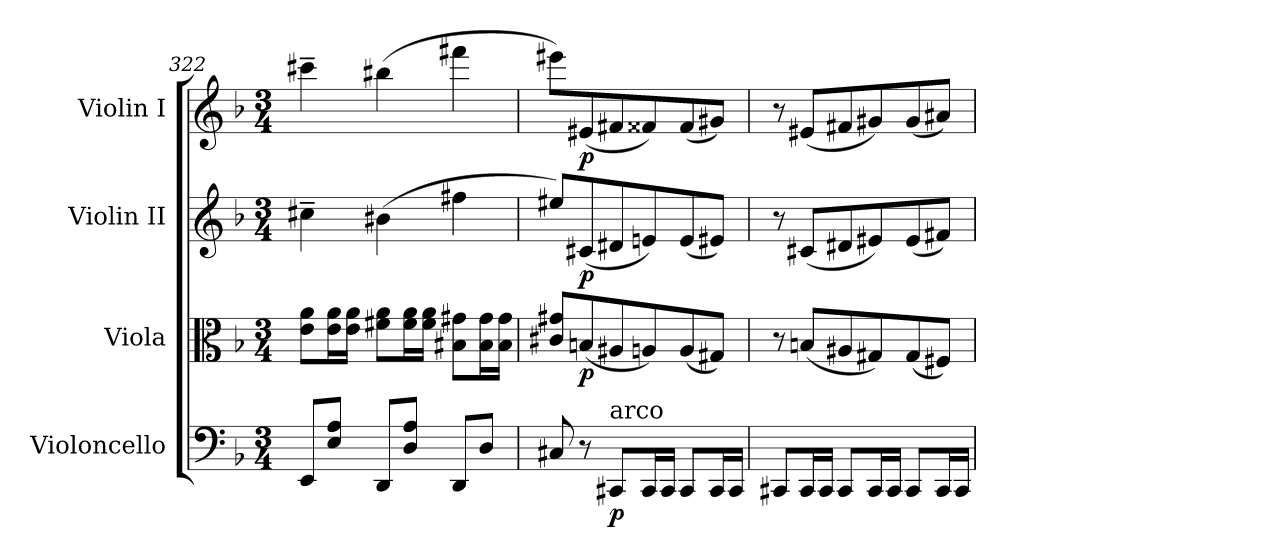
**kern	**dynam	**kern	**dynam	**kern	**dynam	**kern	**dynam
*part4	*part4	*part3	*part3	*part2	*part2	*part1	*part1
*staff4	*staff4	*staff3	*staff3	*staff2	*staff2	*staff1	*staff1
*I"Violoncello	*	*I"Viola	*	*I"Violin II	*	*I"Violin I	*
*I'Vc	*	*I'Vla	*	*I'Vln	*	*I'Vln	*
*clefF4	*	*clefC3	*	*clefG2	*	*clefG2	*
*k[b-]	*	*k[b-]	*	*k[b-]	*	*k[b-]	*
*M3/4	*	*M3/4	*	*M3/4	*	*M3/4	*
=322	=322	=322	=322	=322	=322	=322	=322
8EE/L	.	8e\ 8a\L	.	4cc#X~\	.	4ccc#X~\	.
8E/ 8A/J	.	16e\ 16a\L	.	.	.	.	.
.	.	16e\ 16a\JJ	.	.	.	.	.
8DD/L	.	8f#X\ 8a\L	.	(4b#X\	.	(4bb#X\	.
8D/ 8A/J	.	16f#\ 16a\L	.	.	.	.	.
.	.	16f#\ 16a\JJ	.	.	.	.	.
8DD/L	.	8B#X\ 8g#X\L	.	4ff#X\	.	4fff#X\	.
8D/J	.	16B#\ 16g#\L	.	.	.	.	.
.	.	16B#\ 16g#\JJ	.	.	.	.	.
!!LO:LB:g=z
=323	=323	=323	=323	=323	=323	=323	=323
8C#X/	.	8c#X/ 8g#X/L	.	8ee#X\L)	.	8eee#X\L)	.
!	!	!	!LO:DY:b	!	!LO:DY:b	!	!LO:DY:b
8r	.	(8Bn/	p	(8c#X/	p	(8e#X/	p
!LO:TX:a:t=arco	!	!	!	!	!	!	!
!	!LO:DY:b	!	!	!	!	!	!
8CC#X/L	p	8A#X/	.	8d#X/	.	8f#X/	.
16CC#/L	.	8An/)	.	8en/)	.	8f##X/)	.
16CC#/JJ	.	.	.	.	.	.	.
8CC#/L	.	(8A/	.	(8e/	.	(8f##/	.
16CC#/L	.	8G#X/J)	.	8e#X/J)	.	8g#X/J)	.
16CC#/JJ	.	.	.	.	.	.	.
=324	=324	=324	=324	=324	=324	=324	=324
8CC#X/L	.	8r	.	8r	.	8r	.
16CC#/L	.	(8Bn/L	.	(8c#X/L	.	(8e#X/L	.
16CC#/JJ	.	.	.	.	.	.	.
8CC#/L	.	8A#X/	.	8d#X/	.	8f#X/	.
16CC#/L	.	8G#X/)	.	8e#X/)	.	8g#X/)	.
16CC#/JJ	.	.	.	.	.	.	.
8CC#/L	.	(8G#/	.	(8e#/	.	(8g#/	.
16CC#/L	.	8F#X/J)	.	8f#X/J)	.	8a#X/J)	.
16CC#/JJ	.	.	.	.	.	.	.
=	=	=	=	=	=	=	=
*-	*-	*-	*-	*-	*-	*-	*-
